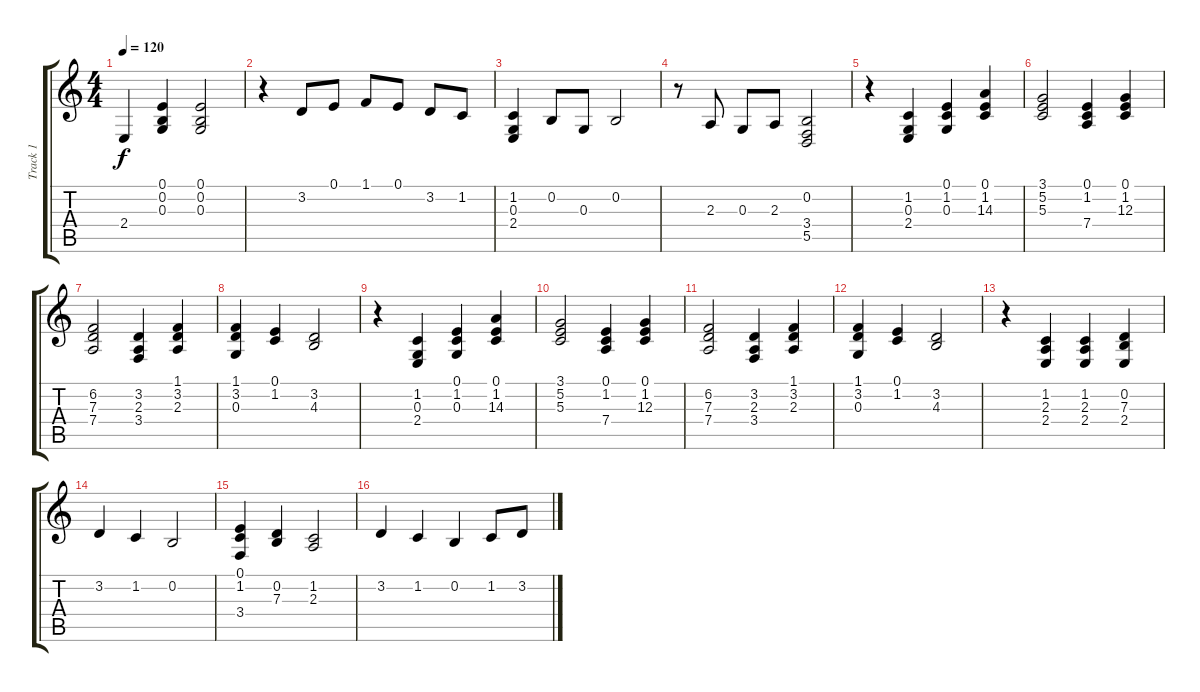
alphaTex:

\track ("Track 1" "Track 1") {instrument acousticgrandpiano}
\staff {score tabs}
\tuning (E4 B3 G3 D3 A2 E2) {hide}
\ts (4 4)
\tempo 120
\clef g2
\ks c
2.4.4{dy f} (0.1 0.2 0.3).4 (0.1 0.2 0.3).2 |
r.4 3.2.8 0.1.8 1.1.8 0.1.8 3.2.8 1.2.8 |
(1.2 0.3 2.4).4 0.2.8 0.3.8 0.2.2 |
r.8 2.3.8 0.3.8 2.3.8 (0.2 3.4 5.5).2 |
r.4 (1.2 0.3 2.4).4 (0.1 1.2 0.3).4 (0.1 1.2 14.3).4 |
(3.1 5.2 5.3).2 (0.1 1.2 7.4).4 (0.1 1.2 12.3).4 |
(6.2 7.3 7.4).2 (3.2 2.3 3.4).4 (1.1 3.2 2.3).4 |
(1.1 3.2 0.3).4 (0.1 1.2).4 (3.2 4.3).2 |
r.4 (1.2 0.3 2.4).4 (0.1 1.2 0.3).4 (0.1 1.2 14.3).4 |
(3.1 5.2 5.3).2 (0.1 1.2 7.4).4 (0.1 1.2 12.3).4 |
(6.2 7.3 7.4).2 (3.2 2.3 3.4).4 (1.1 3.2 2.3).4 |
(1.1 3.2 0.3).4 (0.1 1.2).4 (3.2 4.3).2 |
r.4 (1.2 2.3 2.4).4 (1.2 2.3 2.4).4 (0.2 7.3 2.4).4 |
3.2.4 1.2.4 0.2.2 |
(0.1 1.2 3.4).4 (0.2 7.3).4 (1.2 2.3).2 |
3.2.4 1.2.4 0.2.4 1.2.8 3.2.8
